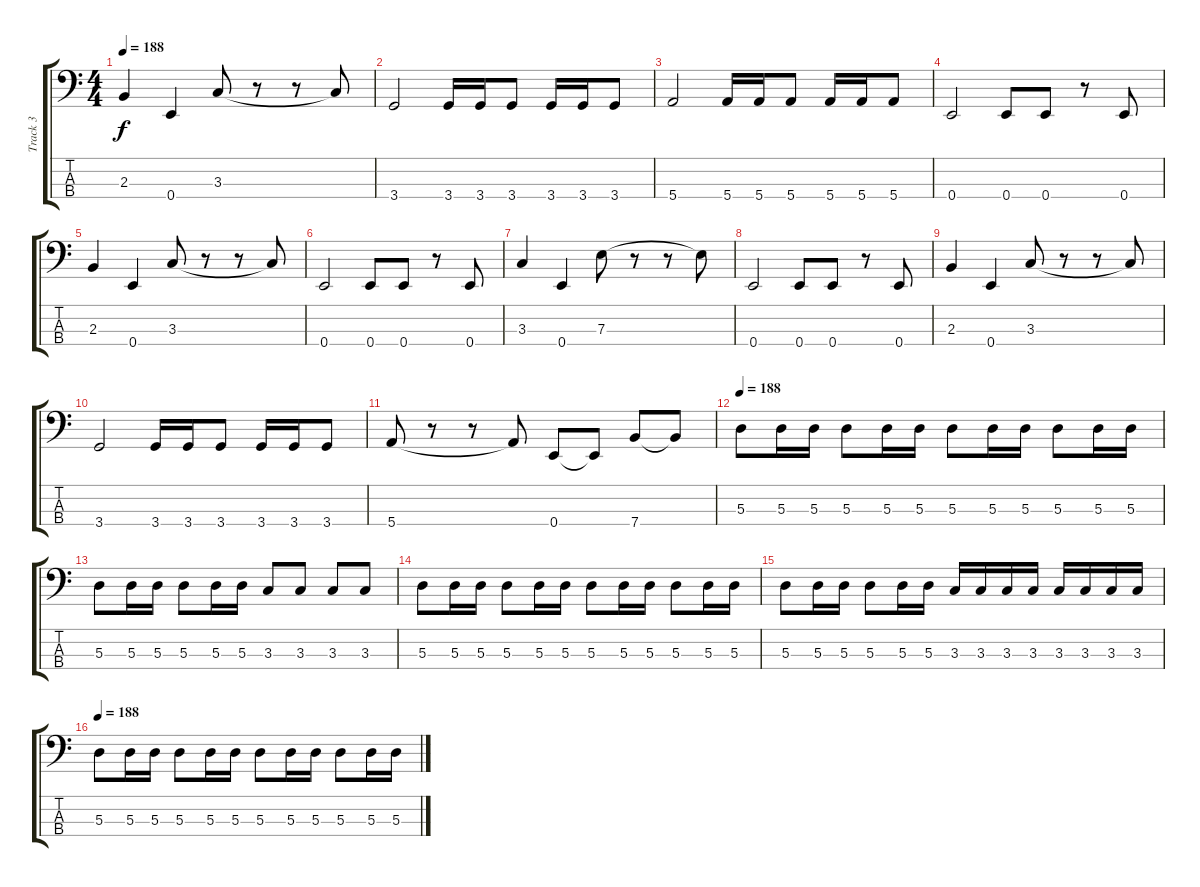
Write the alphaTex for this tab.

\track ("Track 3" "Track 3") {instrument electricbassfinger}
\staff {score tabs}
\tuning (G2 D2 A1 E1) {hide}
\ts (4 4)
\tempo 188
\clef f4
\ks c
2.3.4{dy f} 0.4.4 3.3.8 r.8 r.8 3.3{t}.8 |
3.4.2 3.4.16 3.4.16 3.4.8 3.4.16 3.4.16 3.4.8 |
5.4.2 5.4.16 5.4.16 5.4.8 5.4.16 5.4.16 5.4.8 |
0.4.2 0.4.8 0.4.8 r.8 0.4.8 |
2.3.4 0.4.4 3.3.8 r.8 r.8 3.3{t}.8 |
0.4.2 0.4.8 0.4.8 r.8 0.4.8 |
3.3.4 0.4.4 7.3.8 r.8 r.8 7.3{t}.8 |
0.4.2 0.4.8 0.4.8 r.8 0.4.8 |
2.3.4 0.4.4 3.3.8 r.8 r.8 3.3{t}.8 |
3.4.2 3.4.16 3.4.16 3.4.8 3.4.16 3.4.16 3.4.8 |
5.4.8 r.8 r.8 5.4{t}.8 0.4.8 0.4{t}.8 7.4.8 7.4{t}.8 |
\tempo 188
5.3.8 5.3.16 5.3.16 5.3.8 5.3.16 5.3.16 5.3.8 5.3.16 5.3.16 5.3.8 5.3.16 5.3.16 |
5.3.8 5.3.16 5.3.16 5.3.8 5.3.16 5.3.16 3.3.8 3.3.8 3.3.8 3.3.8 |
5.3.8 5.3.16 5.3.16 5.3.8 5.3.16 5.3.16 5.3.8 5.3.16 5.3.16 5.3.8 5.3.16 5.3.16 |
5.3.8 5.3.16 5.3.16 5.3.8 5.3.16 5.3.16 3.3.16 3.3.16 3.3.16 3.3.16 3.3.16 3.3.16 3.3.16 3.3.16 |
\tempo 188
5.3.8 5.3.16 5.3.16 5.3.8 5.3.16 5.3.16 5.3.8 5.3.16 5.3.16 5.3.8 5.3.16 5.3.16
